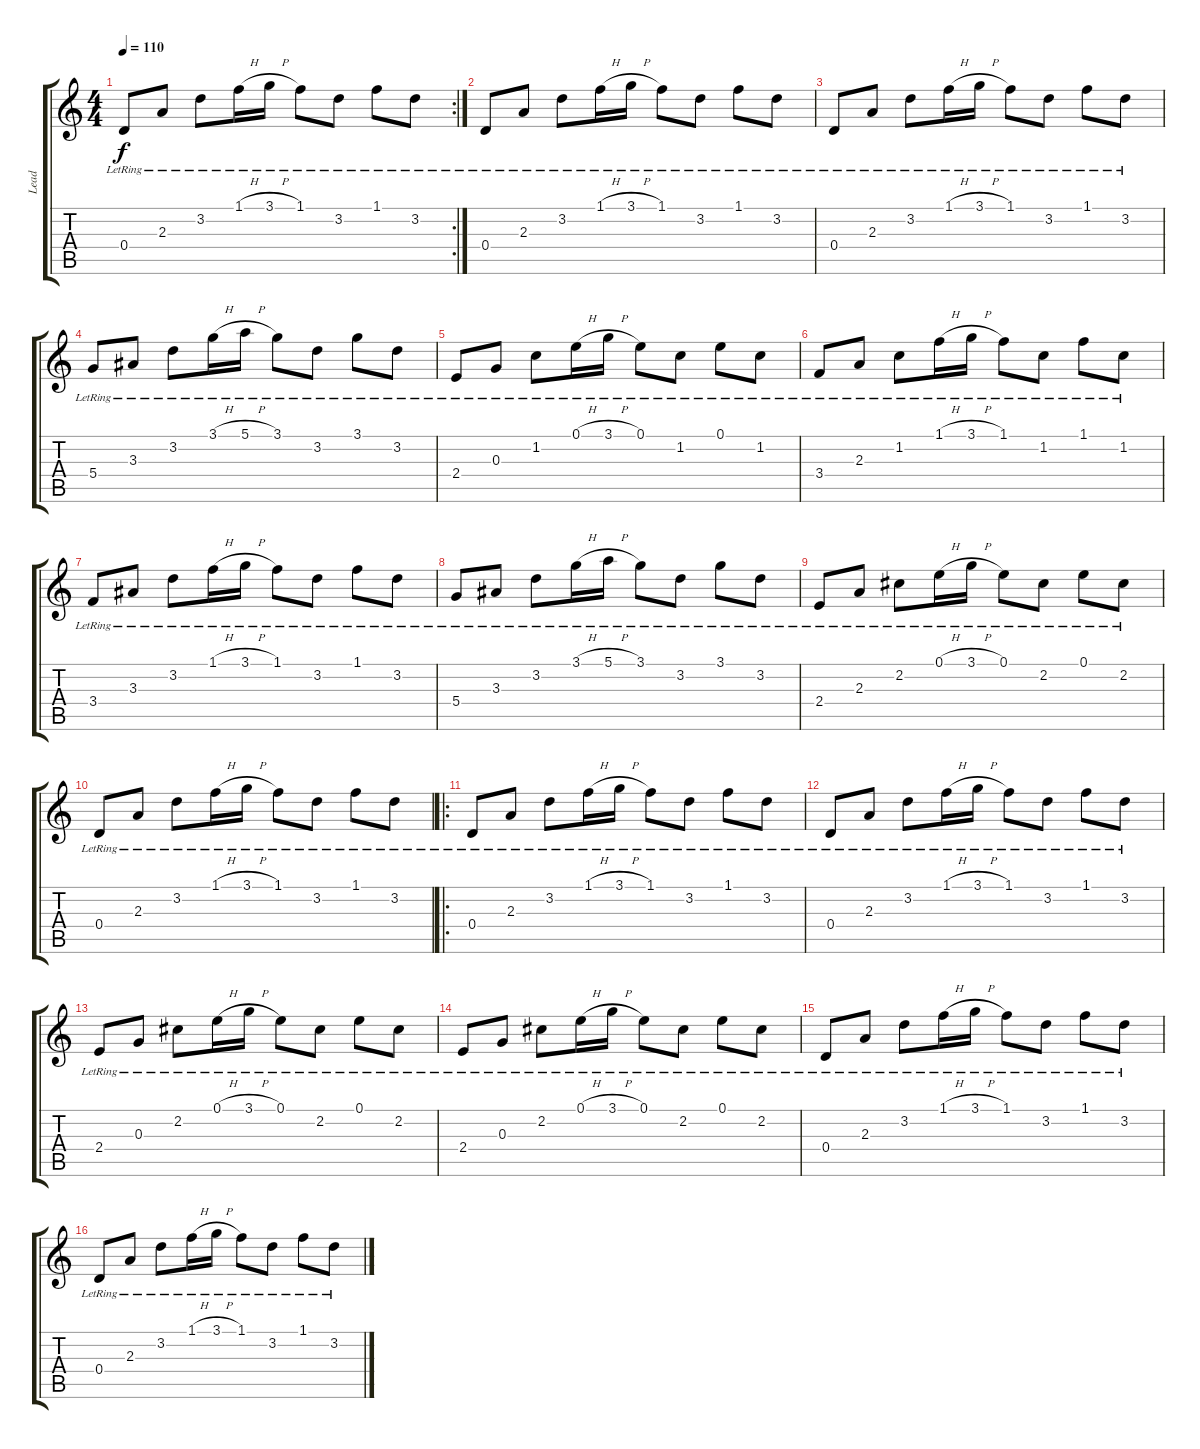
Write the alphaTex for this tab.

\track ("Lead" "Lead") {instrument acousticguitarsteel}
\staff {score tabs}
\tuning (E4 B3 G3 D3 A2 E2) {hide}
\rc 2
\ts (4 4)
\tempo 110
\clef g2
\ks c
0.4{lr}.8{dy f} 2.3{lr}.8 3.2{lr}.8 1.1{h lr}.16 3.1{h lr}.16 1.1{lr}.8 3.2{lr}.8 1.1{lr}.8 3.2{lr}.8 |
0.4{lr}.8 2.3{lr}.8 3.2{lr}.8 1.1{h lr}.16 3.1{h lr}.16 1.1{lr}.8 3.2{lr}.8 1.1{lr}.8 3.2{lr}.8 |
0.4{lr}.8 2.3{lr}.8 3.2{lr}.8 1.1{h lr}.16 3.1{h lr}.16 1.1{lr}.8 3.2{lr}.8 1.1{lr}.8 3.2{lr}.8 |
5.4{lr}.8 3.3{lr}.8 3.2{lr}.8 3.1{h lr}.16 5.1{h lr}.16 3.1{lr}.8 3.2{lr}.8 3.1{lr}.8 3.2{lr}.8 |
2.4{lr}.8 0.3{lr}.8 1.2{lr}.8 0.1{h lr}.16 3.1{h lr}.16 0.1{lr}.8 1.2{lr}.8 0.1{lr}.8 1.2{lr}.8 |
3.4{lr}.8 2.3{lr}.8 1.2{lr}.8 1.1{h lr}.16 3.1{h lr}.16 1.1{lr}.8 1.2{lr}.8 1.1{lr}.8 1.2{lr}.8 |
3.4{lr}.8 3.3{lr}.8 3.2{lr}.8 1.1{h lr}.16 3.1{h lr}.16 1.1{lr}.8 3.2{lr}.8 1.1{lr}.8 3.2{lr}.8 |
5.4{lr}.8 3.3{lr}.8 3.2{lr}.8 3.1{h lr}.16 5.1{h lr}.16 3.1{lr}.8 3.2{lr}.8 3.1{lr}.8 3.2{lr}.8 |
2.4{lr}.8 2.3{lr}.8 2.2{lr}.8 0.1{h lr}.16 3.1{h lr}.16 0.1{lr}.8 2.2{lr}.8 0.1{lr}.8 2.2{lr}.8 |
0.4{lr}.8 2.3{lr}.8 3.2{lr}.8 1.1{h lr}.16 3.1{h lr}.16 1.1{lr}.8 3.2{lr}.8 1.1{lr}.8 3.2{lr}.8 |
\ro
0.4{lr}.8 2.3{lr}.8 3.2{lr}.8 1.1{h lr}.16 3.1{h lr}.16 1.1{lr}.8 3.2{lr}.8 1.1{lr}.8 3.2{lr}.8 |
0.4{lr}.8 2.3{lr}.8 3.2{lr}.8 1.1{h lr}.16 3.1{h lr}.16 1.1{lr}.8 3.2{lr}.8 1.1{lr}.8 3.2{lr}.8 |
2.4{lr}.8 0.3{lr}.8 2.2{lr}.8 0.1{h lr}.16 3.1{h lr}.16 0.1{lr}.8 2.2{lr}.8 0.1{lr}.8 2.2{lr}.8 |
2.4{lr}.8 0.3{lr}.8 2.2{lr}.8 0.1{h lr}.16 3.1{h lr}.16 0.1{lr}.8 2.2{lr}.8 0.1{lr}.8 2.2{lr}.8 |
0.4{lr}.8 2.3{lr}.8 3.2{lr}.8 1.1{h lr}.16 3.1{h lr}.16 1.1{lr}.8 3.2{lr}.8 1.1{lr}.8 3.2{lr}.8 |
0.4{lr}.8 2.3{lr}.8 3.2{lr}.8 1.1{h lr}.16 3.1{h lr}.16 1.1{lr}.8 3.2{lr}.8 1.1{lr}.8 3.2{lr}.8
